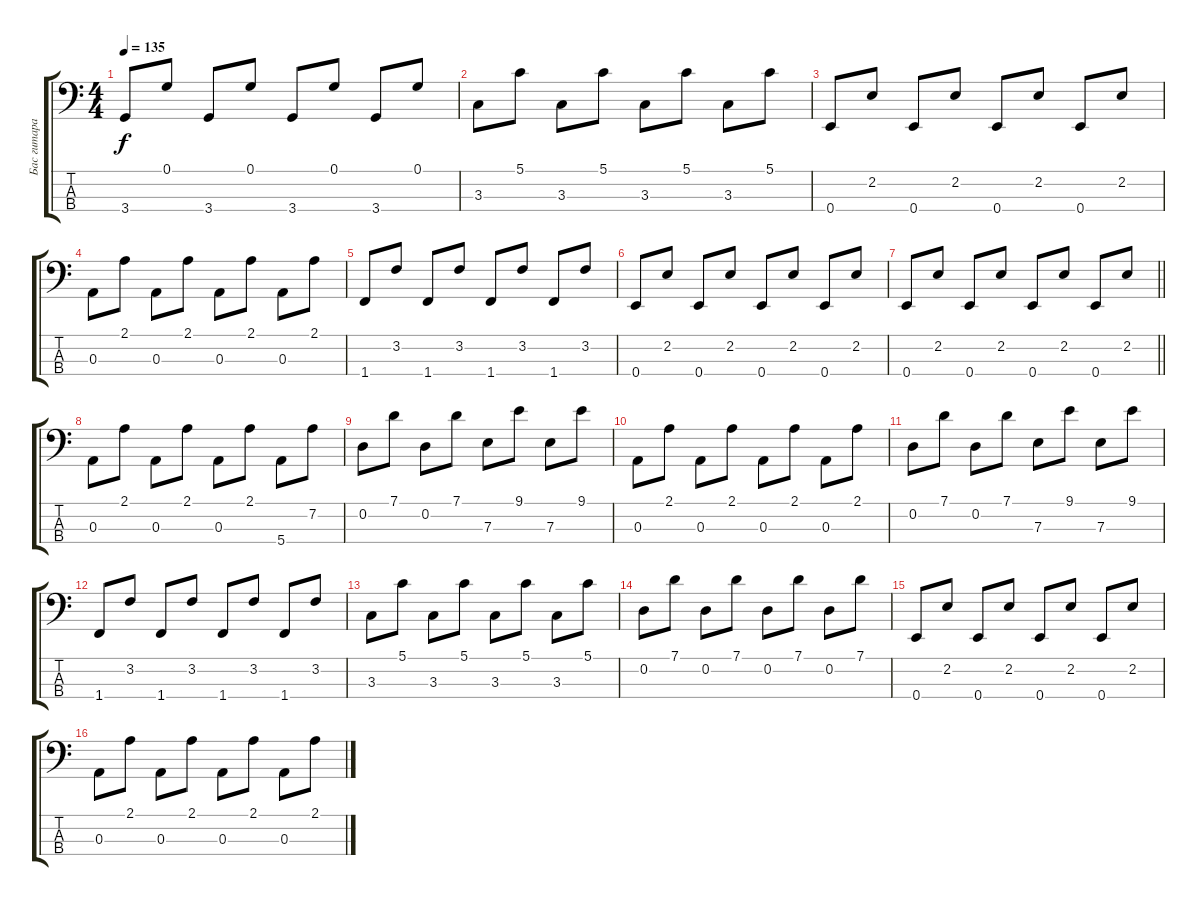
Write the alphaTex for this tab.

\track ("Бас гитара" "Бас гитара") {instrument synthbass2}
\staff {score tabs}
\tuning (G2 D2 A1 E1) {hide}
\ts (4 4)
\tempo 135
\clef f4
\ks c
3.4.8{dy f} 0.1.8 3.4.8 0.1.8 3.4.8 0.1.8 3.4.8 0.1.8 |
3.3.8 5.1.8 3.3.8 5.1.8 3.3.8 5.1.8 3.3.8 5.1.8 |
0.4.8 2.2.8 0.4.8 2.2.8 0.4.8 2.2.8 0.4.8 2.2.8 |
0.3.8 2.1.8 0.3.8 2.1.8 0.3.8 2.1.8 0.3.8 2.1.8 |
1.4.8 3.2.8 1.4.8 3.2.8 1.4.8 3.2.8 1.4.8 3.2.8 |
0.4.8 2.2.8 0.4.8 2.2.8 0.4.8 2.2.8 0.4.8 2.2.8 |
\barLineRight lightlight
0.4.8 2.2.8 0.4.8 2.2.8 0.4.8 2.2.8 0.4.8 2.2.8 |
0.3.8 2.1.8 0.3.8 2.1.8 0.3.8 2.1.8 5.4.8 7.2.8 |
0.2.8 7.1.8 0.2.8 7.1.8 7.3.8 9.1.8 7.3.8 9.1.8 |
0.3.8 2.1.8 0.3.8 2.1.8 0.3.8 2.1.8 0.3.8 2.1.8 |
0.2.8 7.1.8 0.2.8 7.1.8 7.3.8 9.1.8 7.3.8 9.1.8 |
1.4.8 3.2.8 1.4.8 3.2.8 1.4.8 3.2.8 1.4.8 3.2.8 |
3.3.8 5.1.8 3.3.8 5.1.8 3.3.8 5.1.8 3.3.8 5.1.8 |
0.2.8 7.1.8 0.2.8 7.1.8 0.2.8 7.1.8 0.2.8 7.1.8 |
0.4.8 2.2.8 0.4.8 2.2.8 0.4.8 2.2.8 0.4.8 2.2.8 |
0.3.8 2.1.8 0.3.8 2.1.8 0.3.8 2.1.8 0.3.8 2.1.8
